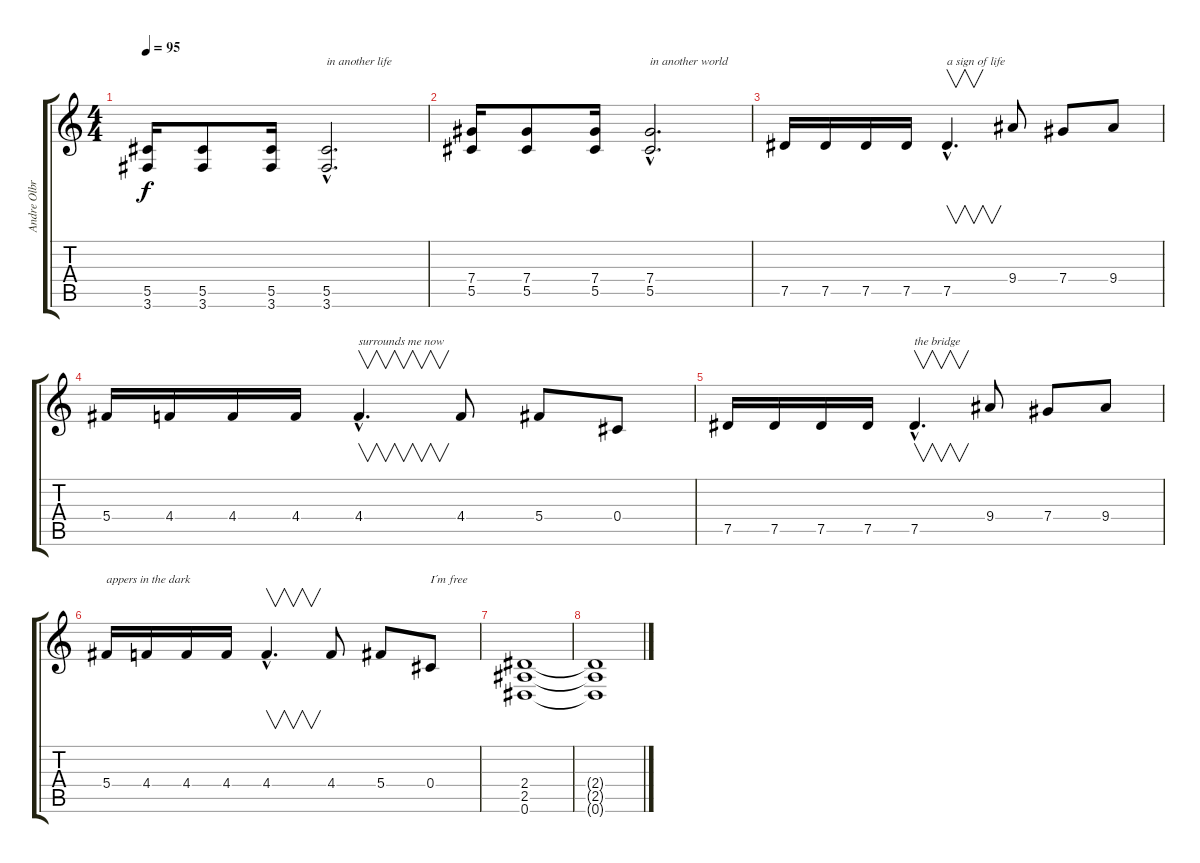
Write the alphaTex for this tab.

\track ("Andre Olbrich" "Andre Olbr") {instrument overdrivenguitar}
\staff {score tabs}
\tuning (Eb4 Bb3 Gb3 Db3 Ab2 Eb2) {hide}
\ts (4 4)
\tempo 95
\clef g2
\ks c
(5.5 3.6).16{dy f} (5.5 3.6).8 (5.5 3.6).16 (5.5{hac} 3.6{hac}).2{d txt "in another life"} |
(7.4 5.5).16 (7.4 5.5).8 (7.4 5.5).16 (7.4{hac} 5.5{hac}).2{d txt "in another world"} |
7.5.16 7.5.16 7.5.16 7.5.16 7.5{hac}.4{v d txt "a sign of life"} 9.4.8 7.4.8 9.4.8 |
5.4.16 4.4.16 4.4.16 4.4.16 4.4{hac}.4{v d txt "surrounds me now"} 4.4.8 5.4.8 0.4.8 |
7.5.16 7.5.16 7.5.16 7.5.16 7.5{hac}.4{v d txt "the bridge                  "} 9.4.8 7.4.8 9.4.8 |
5.4.16{txt "appers in the dark"} 4.4.16 4.4.16 4.4.16 4.4{hac}.4{v d} 4.4.8 5.4.8 0.4.8{txt "I´m free"} |
(2.4 2.5 0.6).1 |
(2.4{t} 2.5{t} 0.6{t}).1
